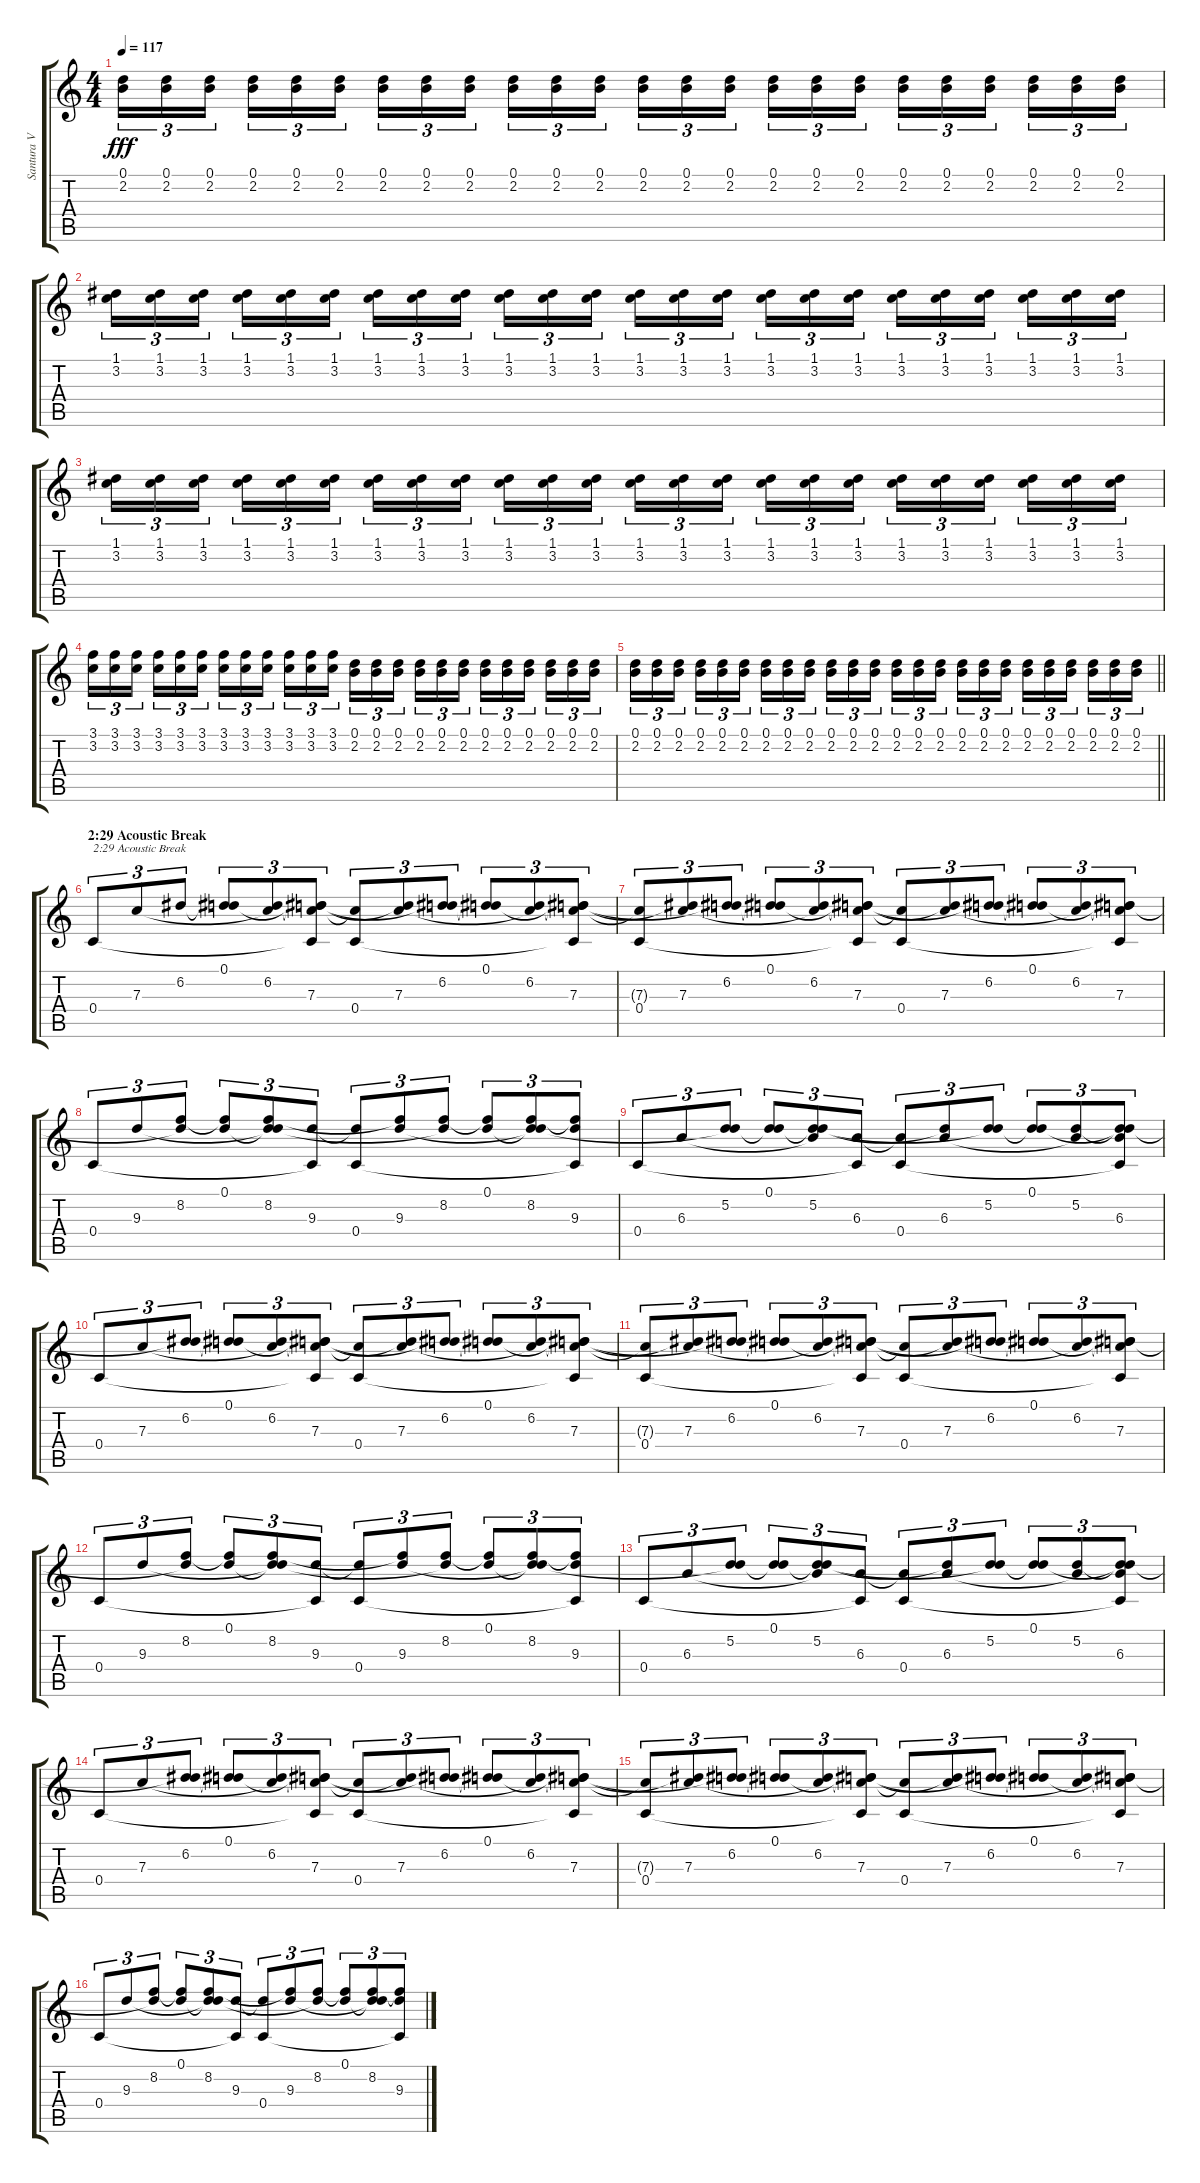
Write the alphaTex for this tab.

\track ("Santura V" "Santura V") {instrument electricguitarjazz}
\staff {score tabs}
\tuning (D4 A3 F3 C3 G2 D2) {hide}
\ts (4 4)
\tempo 117
\clef g2
\ks c
(0.1 2.2).16{tu (3 2) dy fff} (0.1 2.2).16{tu (3 2)} (0.1 2.2).16{tu (3 2) beam splitsecondary} (0.1 2.2).16{tu (3 2)} (0.1 2.2).16{tu (3 2)} (0.1 2.2).16{tu (3 2)} (0.1 2.2).16{tu (3 2)} (0.1 2.2).16{tu (3 2)} (0.1 2.2).16{tu (3 2) beam splitsecondary} (0.1 2.2).16{tu (3 2)} (0.1 2.2).16{tu (3 2)} (0.1 2.2).16{tu (3 2)} (0.1 2.2).16{tu (3 2)} (0.1 2.2).16{tu (3 2)} (0.1 2.2).16{tu (3 2) beam splitsecondary} (0.1 2.2).16{tu (3 2)} (0.1 2.2).16{tu (3 2)} (0.1 2.2).16{tu (3 2)} (0.1 2.2).16{tu (3 2)} (0.1 2.2).16{tu (3 2)} (0.1 2.2).16{tu (3 2) beam splitsecondary} (0.1 2.2).16{tu (3 2)} (0.1 2.2).16{tu (3 2)} (0.1 2.2).16{tu (3 2)} |
(1.1 3.2).16{tu (3 2)} (1.1 3.2).16{tu (3 2)} (1.1 3.2).16{tu (3 2) beam splitsecondary} (1.1 3.2).16{tu (3 2)} (1.1 3.2).16{tu (3 2)} (1.1 3.2).16{tu (3 2)} (1.1 3.2).16{tu (3 2)} (1.1 3.2).16{tu (3 2)} (1.1 3.2).16{tu (3 2) beam splitsecondary} (1.1 3.2).16{tu (3 2)} (1.1 3.2).16{tu (3 2)} (1.1 3.2).16{tu (3 2)} (1.1 3.2).16{tu (3 2)} (1.1 3.2).16{tu (3 2)} (1.1 3.2).16{tu (3 2) beam splitsecondary} (1.1 3.2).16{tu (3 2)} (1.1 3.2).16{tu (3 2)} (1.1 3.2).16{tu (3 2)} (1.1 3.2).16{tu (3 2)} (1.1 3.2).16{tu (3 2)} (1.1 3.2).16{tu (3 2) beam splitsecondary} (1.1 3.2).16{tu (3 2)} (1.1 3.2).16{tu (3 2)} (1.1 3.2).16{tu (3 2)} |
(1.1 3.2).16{tu (3 2)} (1.1 3.2).16{tu (3 2)} (1.1 3.2).16{tu (3 2) beam splitsecondary} (1.1 3.2).16{tu (3 2)} (1.1 3.2).16{tu (3 2)} (1.1 3.2).16{tu (3 2)} (1.1 3.2).16{tu (3 2)} (1.1 3.2).16{tu (3 2)} (1.1 3.2).16{tu (3 2) beam splitsecondary} (1.1 3.2).16{tu (3 2)} (1.1 3.2).16{tu (3 2)} (1.1 3.2).16{tu (3 2)} (1.1 3.2).16{tu (3 2)} (1.1 3.2).16{tu (3 2)} (1.1 3.2).16{tu (3 2) beam splitsecondary} (1.1 3.2).16{tu (3 2)} (1.1 3.2).16{tu (3 2)} (1.1 3.2).16{tu (3 2)} (1.1 3.2).16{tu (3 2)} (1.1 3.2).16{tu (3 2)} (1.1 3.2).16{tu (3 2) beam splitsecondary} (1.1 3.2).16{tu (3 2)} (1.1 3.2).16{tu (3 2)} (1.1 3.2).16{tu (3 2)} |
(3.1 3.2).16{tu (3 2)} (3.1 3.2).16{tu (3 2)} (3.1 3.2).16{tu (3 2) beam splitsecondary} (3.1 3.2).16{tu (3 2)} (3.1 3.2).16{tu (3 2)} (3.1 3.2).16{tu (3 2)} (3.1 3.2).16{tu (3 2)} (3.1 3.2).16{tu (3 2)} (3.1 3.2).16{tu (3 2) beam splitsecondary} (3.1 3.2).16{tu (3 2)} (3.1 3.2).16{tu (3 2)} (3.1 3.2).16{tu (3 2)} (0.1 2.2).16{tu (3 2)} (0.1 2.2).16{tu (3 2)} (0.1 2.2).16{tu (3 2) beam splitsecondary} (0.1 2.2).16{tu (3 2)} (0.1 2.2).16{tu (3 2)} (0.1 2.2).16{tu (3 2)} (0.1 2.2).16{tu (3 2)} (0.1 2.2).16{tu (3 2)} (0.1 2.2).16{tu (3 2) beam splitsecondary} (0.1 2.2).16{tu (3 2)} (0.1 2.2).16{tu (3 2)} (0.1 2.2).16{tu (3 2)} |
\barLineRight lightlight
(0.1 2.2).16{tu (3 2)} (0.1 2.2).16{tu (3 2)} (0.1 2.2).16{tu (3 2) beam splitsecondary} (0.1 2.2).16{tu (3 2)} (0.1 2.2).16{tu (3 2)} (0.1 2.2).16{tu (3 2)} (0.1 2.2).16{tu (3 2)} (0.1 2.2).16{tu (3 2)} (0.1 2.2).16{tu (3 2) beam splitsecondary} (0.1 2.2).16{tu (3 2)} (0.1 2.2).16{tu (3 2)} (0.1 2.2).16{tu (3 2)} (0.1 2.2).16{tu (3 2)} (0.1 2.2).16{tu (3 2)} (0.1 2.2).16{tu (3 2) beam splitsecondary} (0.1 2.2).16{tu (3 2)} (0.1 2.2).16{tu (3 2)} (0.1 2.2).16{tu (3 2)} (0.1 2.2).16{tu (3 2)} (0.1 2.2).16{tu (3 2)} (0.1 2.2).16{tu (3 2) beam splitsecondary} (0.1 2.2).16{tu (3 2)} (0.1 2.2).16{tu (3 2)} (0.1 2.2).16{tu (3 2)} |
\section ("" "2:29 Acoustic Break")
0.4.8{tu (3 2) txt "2:29 Acoustic Break" instrument electricguitarjazz} 7.3.8{tu (3 2)} 6.2.8{tu (3 2)} (0.1 6.2{t}).8{tu (3 2)} (6.2 7.3{t}).8{tu (3 2)} (0.1{t} 6.2{t} 7.3 0.4{t}).8{tu (3 2)} (7.3{t} 0.4).8{tu (3 2)} (6.2{t} 7.3).8{tu (3 2)} (0.1{t} 6.2).8{tu (3 2)} (0.1 6.2{t}).8{tu (3 2)} (6.2 7.3{t}).8{tu (3 2)} (0.1{t} 6.2{t} 7.3 0.4{t}).8{tu (3 2)} |
(7.3{t} 0.4).8{tu (3 2)} (6.2{t} 7.3).8{tu (3 2)} (0.1{t} 6.2).8{tu (3 2)} (0.1 6.2{t}).8{tu (3 2)} (6.2 7.3{t}).8{tu (3 2)} (0.1{t} 6.2{t} 7.3 0.4{t}).8{tu (3 2)} (7.3{t} 0.4).8{tu (3 2)} (6.2{t} 7.3).8{tu (3 2)} (0.1{t} 6.2).8{tu (3 2)} (0.1 6.2{t}).8{tu (3 2)} (6.2 7.3{t}).8{tu (3 2)} (0.1{t} 6.2{t} 7.3 0.4{t}).8{tu (3 2)} |
0.4.8{tu (3 2)} 9.3.8{tu (3 2)} (0.1{t} 8.2).8{tu (3 2)} (0.1 8.2{t}).8{tu (3 2)} (0.1{t} 8.2 9.3{t}).8{tu (3 2)} (9.3 0.4{t}).8{tu (3 2)} (9.3{t} 0.4).8{tu (3 2)} (8.2{t} 9.3).8{tu (3 2)} (0.1{t} 8.2).8{tu (3 2)} (0.1 8.2{t}).8{tu (3 2)} (0.1{t} 8.2 9.3{t}).8{tu (3 2)} (8.2{t} 9.3 0.4{t}).8{tu (3 2)} |
0.4.8{tu (3 2)} 6.3.8{tu (3 2)} (0.1{t} 5.2).8{tu (3 2)} (0.1 5.2{t}).8{tu (3 2)} (0.1{t} 5.2 6.3{t}).8{tu (3 2)} (6.3 0.4{t}).8{tu (3 2)} (6.3{t} 0.4).8{tu (3 2)} (5.2{t} 6.3).8{tu (3 2)} (0.1{t} 5.2).8{tu (3 2)} (0.1 5.2{t}).8{tu (3 2)} (5.2 6.3{t}).8{tu (3 2)} (0.1{t} 5.2{t} 6.3 0.4{t}).8{tu (3 2)} |
0.4.8{tu (3 2)} 7.3.8{tu (3 2)} (0.1{t} 6.2).8{tu (3 2)} (0.1 6.2{t}).8{tu (3 2)} (6.2 7.3{t}).8{tu (3 2)} (0.1{t} 6.2{t} 7.3 0.4{t}).8{tu (3 2)} (7.3{t} 0.4).8{tu (3 2)} (6.2{t} 7.3).8{tu (3 2)} (0.1{t} 6.2).8{tu (3 2)} (0.1 6.2{t}).8{tu (3 2)} (6.2 7.3{t}).8{tu (3 2)} (0.1{t} 6.2{t} 7.3 0.4{t}).8{tu (3 2)} |
(7.3{t} 0.4).8{tu (3 2)} (6.2{t} 7.3).8{tu (3 2)} (0.1{t} 6.2).8{tu (3 2)} (0.1 6.2{t}).8{tu (3 2)} (6.2 7.3{t}).8{tu (3 2)} (0.1{t} 6.2{t} 7.3 0.4{t}).8{tu (3 2)} (7.3{t} 0.4).8{tu (3 2)} (6.2{t} 7.3).8{tu (3 2)} (0.1{t} 6.2).8{tu (3 2)} (0.1 6.2{t}).8{tu (3 2)} (6.2 7.3{t}).8{tu (3 2)} (0.1{t} 6.2{t} 7.3 0.4{t}).8{tu (3 2)} |
0.4.8{tu (3 2)} 9.3.8{tu (3 2)} (0.1{t} 8.2).8{tu (3 2)} (0.1 8.2{t}).8{tu (3 2)} (0.1{t} 8.2 9.3{t}).8{tu (3 2)} (9.3 0.4{t}).8{tu (3 2)} (9.3{t} 0.4).8{tu (3 2)} (8.2{t} 9.3).8{tu (3 2)} (0.1{t} 8.2).8{tu (3 2)} (0.1 8.2{t}).8{tu (3 2)} (0.1{t} 8.2 9.3{t}).8{tu (3 2)} (8.2{t} 9.3 0.4{t}).8{tu (3 2)} |
0.4.8{tu (3 2)} 6.3.8{tu (3 2)} (0.1{t} 5.2).8{tu (3 2)} (0.1 5.2{t}).8{tu (3 2)} (0.1{t} 5.2 6.3{t}).8{tu (3 2)} (6.3 0.4{t}).8{tu (3 2)} (6.3{t} 0.4).8{tu (3 2)} (5.2{t} 6.3).8{tu (3 2)} (0.1{t} 5.2).8{tu (3 2)} (0.1 5.2{t}).8{tu (3 2)} (5.2 6.3{t}).8{tu (3 2)} (0.1{t} 5.2{t} 6.3 0.4{t}).8{tu (3 2)} |
0.4.8{tu (3 2)} 7.3.8{tu (3 2)} (0.1{t} 6.2).8{tu (3 2)} (0.1 6.2{t}).8{tu (3 2)} (6.2 7.3{t}).8{tu (3 2)} (0.1{t} 6.2{t} 7.3 0.4{t}).8{tu (3 2)} (7.3{t} 0.4).8{tu (3 2)} (6.2{t} 7.3).8{tu (3 2)} (0.1{t} 6.2).8{tu (3 2)} (0.1 6.2{t}).8{tu (3 2)} (6.2 7.3{t}).8{tu (3 2)} (0.1{t} 6.2{t} 7.3 0.4{t}).8{tu (3 2)} |
(7.3{t} 0.4).8{tu (3 2)} (6.2{t} 7.3).8{tu (3 2)} (0.1{t} 6.2).8{tu (3 2)} (0.1 6.2{t}).8{tu (3 2)} (6.2 7.3{t}).8{tu (3 2)} (0.1{t} 6.2{t} 7.3 0.4{t}).8{tu (3 2)} (7.3{t} 0.4).8{tu (3 2)} (6.2{t} 7.3).8{tu (3 2)} (0.1{t} 6.2).8{tu (3 2)} (0.1 6.2{t}).8{tu (3 2)} (6.2 7.3{t}).8{tu (3 2)} (0.1{t} 6.2{t} 7.3 0.4{t}).8{tu (3 2)} |
0.4.8{tu (3 2)} 9.3.8{tu (3 2)} (0.1{t} 8.2).8{tu (3 2)} (0.1 8.2{t}).8{tu (3 2)} (0.1{t} 8.2 9.3{t}).8{tu (3 2)} (9.3 0.4{t}).8{tu (3 2)} (9.3{t} 0.4).8{tu (3 2)} (8.2{t} 9.3).8{tu (3 2)} (0.1{t} 8.2).8{tu (3 2)} (0.1 8.2{t}).8{tu (3 2)} (0.1{t} 8.2 9.3{t}).8{tu (3 2)} (8.2{t} 9.3 0.4{t}).8{tu (3 2)}
